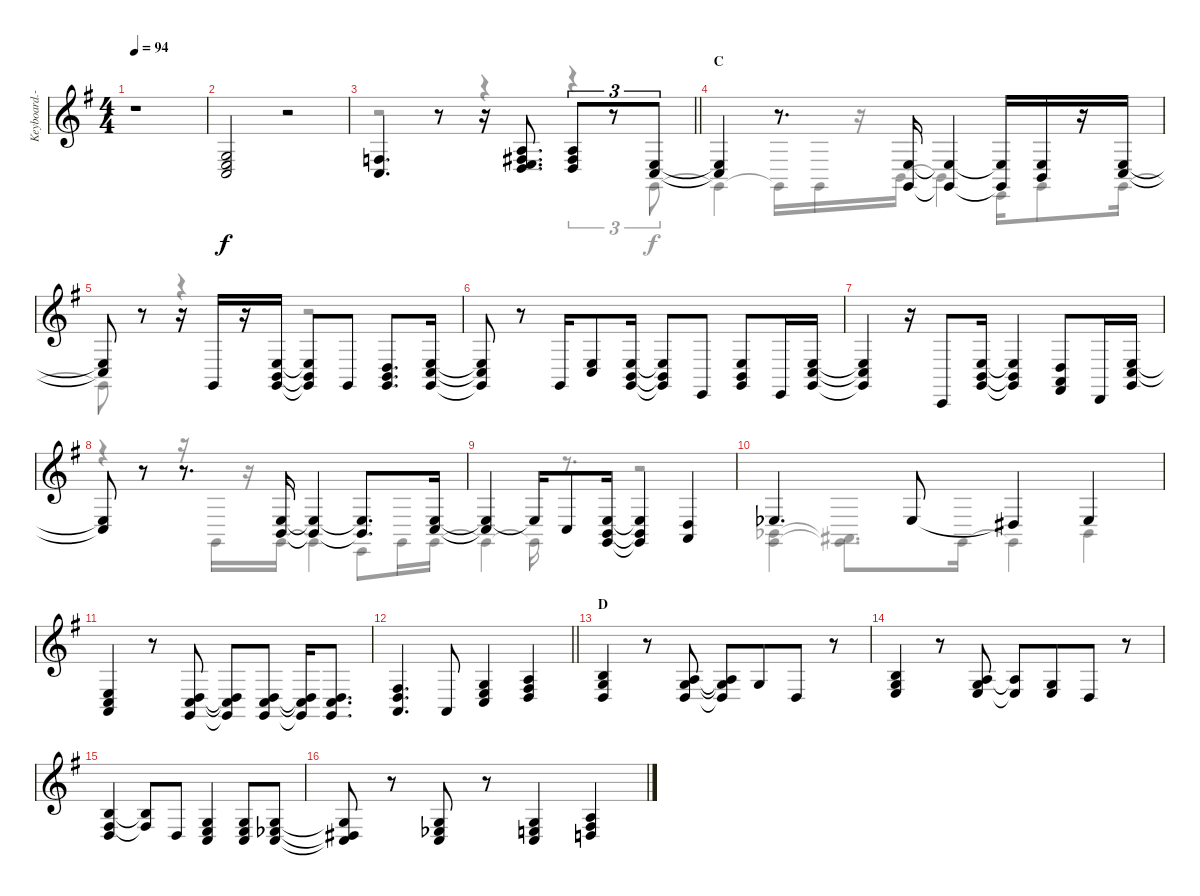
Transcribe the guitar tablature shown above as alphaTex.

\track ("Keyboard.-II" "Keyboard.-") {instrument brightacousticpiano}
\staff {score}
\tuning (E4 B3 G3 D3 A2 E2 B1) {hide}
\voice
\ts (4 4)
\tempo 94
\clef g2
\ks g
r.1{dy f} |
(0.3 2.4 3.5).2 r.2 |
\barLineRight lightlight
(3.4 3.5).4{d} r.8 r.16 (2.3 4.4 7.5 10.6).8{d} (2.3 4.4 5.5).8{tu (3 2)} r.8{tu (3 2)} (2.4 3.5).8{tu (3 2)} |
\section ("" "C")
(2.4{t} 3.5{t}).4 r.8{d} (2.4 3.6).16 (2.4{t} 3.6{t}).4 (2.4{t} 3.6{t}).16 (2.4 2.5).16 r.16 (2.4 3.5).16 |
(2.4{t} 3.5{t}).8 r.8 r.16 3.6.16 r.16 (2.4 2.5 3.6).16 (2.4{t} 2.5{t} 3.6{t}).8 3.6.8 (0.4 2.5 3.6).8{d} (2.4 3.5 3.6).16 |
(2.4{t} 3.5{t} 3.6{t}).8 r.8 3.6.16 (2.4 3.5).8 (2.4 2.5 3.6).16 (2.4{t} 2.5{t} 3.6{t}).8 0.6.8 (2.4 2.5 3.6).8 0.6.16 (2.4 3.5 3.6).16 |
(2.4{t} 3.5{t} 3.6{t}).4 r.16 1.7.8 (2.4 2.5 3.6).16 (2.4{t} 2.5{t} 3.6{t}).4 (0.4 0.5 2.6).8 3.7.16 (2.4 3.5 3.6).16 |
(2.4{t} 3.5{t}).8 r.8 r.8{d} (2.4 2.5).16 (2.4{t} 2.5{t}).4 (2.4{t} 2.5{t}).8{d} (2.4 3.5).16 |
(2.4{t} 3.5{t}).4 2.4{t}.16 3.5.8 (2.4 2.5 3.6).16 (2.4{t} 2.5{t} 3.6{t}).4 (0.4 0.5).4 |
1.4{acc b}.4{d} 1.4{acc b}.8 1.4{t}.4 1.4{acc b}.4 |
(2.4 3.5 5.6).4 r.8 (0.4 3.5 3.6).8 (0.4{t} 3.5{t} 3.6{t}).8 (0.4 3.5 3.6).8 (0.4{t} 3.5{t} 3.6{t}).16 (0.4 3.5 3.6).8{d} |
\barLineRight lightlight
(4.4 5.5 5.6).4{d} 5.6.8 (0.3 2.4 3.5).4 (2.3 4.4 5.5).4 |
\section ("" "D")
(0.2 0.3 0.4).4 r.8 (2.3 5.4 5.5).8 (2.3{t} 5.4{t} 5.5{t}).8 5.4.8{beam merge} 5.5.8 r.8 |
(0.2 0.3 2.4).4 r.8 (2.3 5.4 7.5).8 (2.3{t} 7.5{t}).8 (5.4 7.5).8{beam merge} 5.5.8 r.8 |
(0.2 4.4 5.5).4 (0.2{t} 4.4{t}).8 0.4.8 (0.3 2.4 3.5).4 (0.3 2.4 3.5).8 (0.3 1.4{acc b} 3.5).8 |
(0.3{t} 1.4{t} 3.5{t}).8 r.8 (0.3 1.4{acc b} 3.5).8 r.8 (0.3 2.4 3.5).4 (2.3 4.4 5.5).4
\voice
\clef g2
\ottava regular
\simile none
\ks g
|
|
\barLineRight lightlight
r.2 r.4 r.4{tu (3 2)} 3.6.8{tu (3 2)} |
3.6{t}.4 3.6{t}.16 3.6.16 r.16 2.5.16 2.5{t}.4 0.6.16 3.6.8 3.6.16 |
3.6{t}.8 r.8 r.4 r.2 |
|
|
r.4 r.16 3.6.16 r.16 3.6.16 3.6{t}.4 0.6.8 3.6.16 3.6.16 |
3.6{t}.4 3.6{t}.16 r.8{d} r.2 |
(1.5{acc b} 3.6).4 (1.5{t} 3.6{t}).8{d} 3.6.16 3.6{t}.4 1.5{acc b}.4 |
|
\barLineRight lightlight
|
|
|
|
